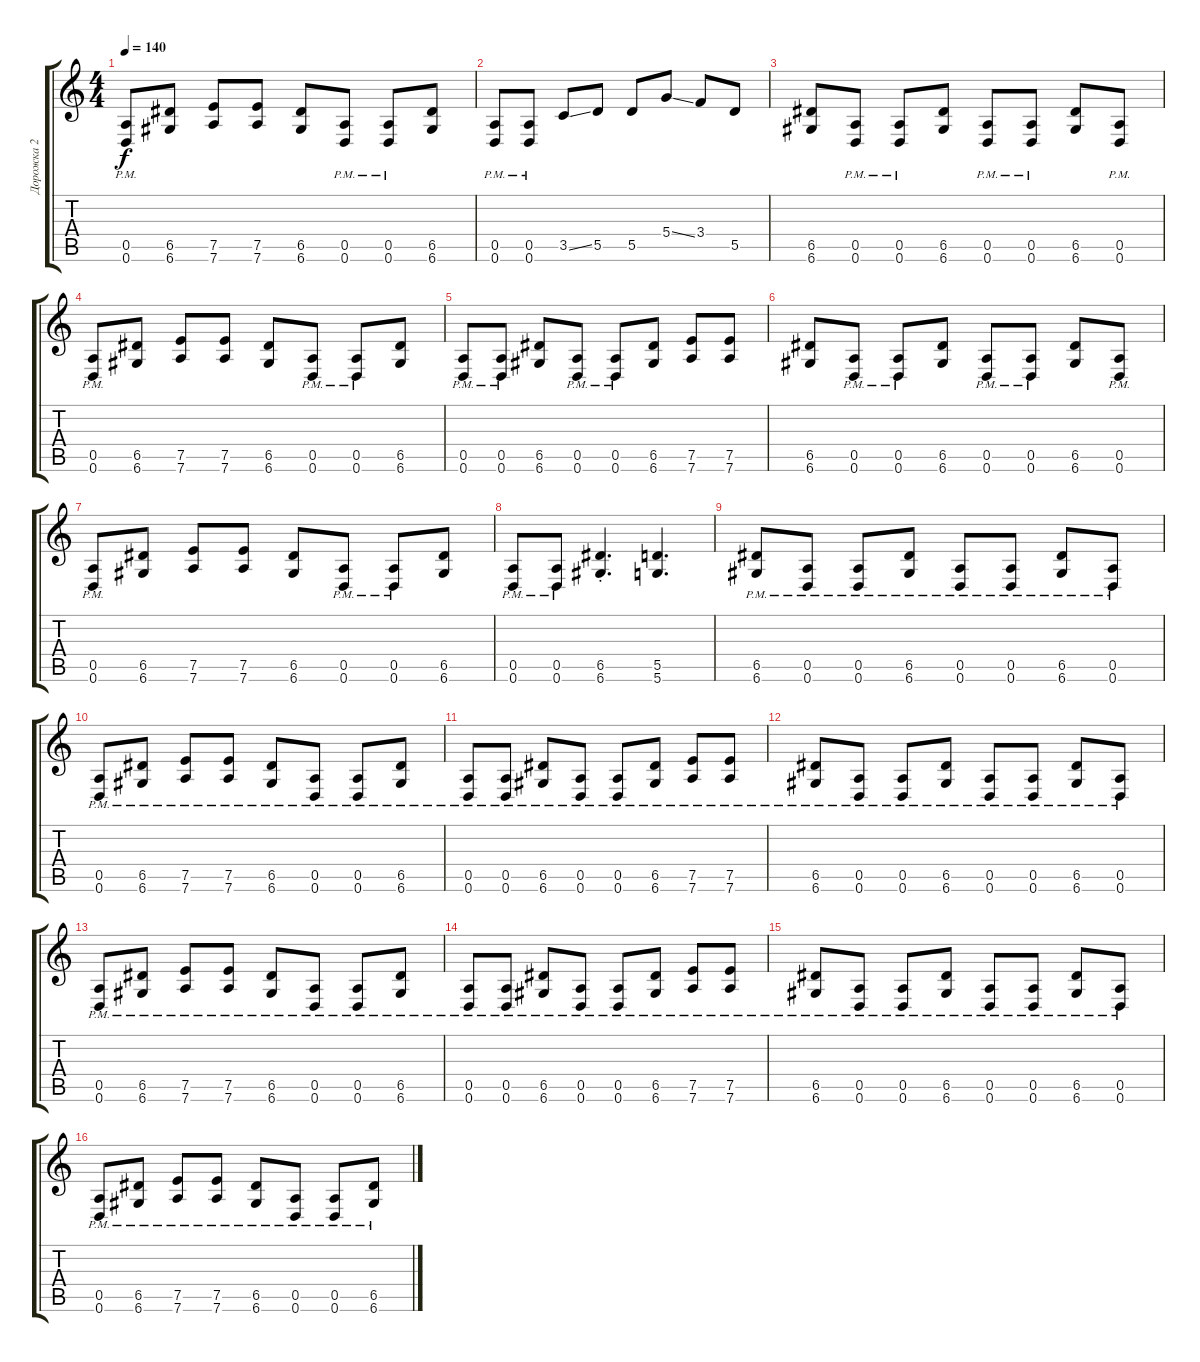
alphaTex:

\track ("Дорожка 2" "Дорожка 2") {instrument overdrivenguitar}
\staff {score tabs}
\tuning (E4 B3 G3 D3 A2 D2) {hide}
\ts (4 4)
\tempo 140
\clef g2
\ks c
(0.5{pm} 0.6{pm}).8{dy f} (6.5 6.6).8 (7.5 7.6).8 (7.5 7.6).8 (6.5 6.6).8 (0.5{pm} 0.6{pm}).8 (0.5{pm} 0.6{pm}).8 (6.5 6.6).8 |
(0.5{pm} 0.6{pm}).8 (0.5{pm} 0.6{pm}).8 3.5{ss}.8 5.5.8 5.5.8 5.4{ss}.8 3.4.8 5.5.8 |
(6.5 6.6).8 (0.5{pm} 0.6{pm}).8 (0.5{pm} 0.6{pm}).8 (6.5 6.6).8 (0.5{pm} 0.6{pm}).8 (0.5{pm} 0.6{pm}).8 (6.5 6.6).8 (0.5{pm} 0.6{pm}).8 |
(0.5{pm} 0.6{pm}).8 (6.5 6.6).8 (7.5 7.6).8 (7.5 7.6).8 (6.5 6.6).8 (0.5{pm} 0.6{pm}).8 (0.5{pm} 0.6{pm}).8 (6.5 6.6).8 |
(0.5{pm} 0.6{pm}).8 (0.5{pm} 0.6{pm}).8 (6.5 6.6).8 (0.5{pm} 0.6{pm}).8 (0.5{pm} 0.6{pm}).8 (6.5 6.6).8 (7.5 7.6).8 (7.5 7.6).8 |
(6.5 6.6).8 (0.5{pm} 0.6{pm}).8 (0.5{pm} 0.6{pm}).8 (6.5 6.6).8 (0.5{pm} 0.6{pm}).8 (0.5{pm} 0.6{pm}).8 (6.5 6.6).8 (0.5{pm} 0.6{pm}).8 |
(0.5{pm} 0.6{pm}).8 (6.5 6.6).8 (7.5 7.6).8 (7.5 7.6).8 (6.5 6.6).8 (0.5{pm} 0.6{pm}).8 (0.5{pm} 0.6{pm}).8 (6.5 6.6).8 |
(0.5{pm} 0.6{pm}).8 (0.5{pm} 0.6{pm}).8 (6.5{st} 6.6{st}).4{d} (5.5 5.6).4{d} |
(6.5{pm} 6.6{pm}).8 (0.5{pm} 0.6{pm}).8 (0.5{pm} 0.6{pm}).8 (6.5{pm} 6.6{pm}).8 (0.5{pm} 0.6{pm}).8 (0.5{pm} 0.6{pm}).8 (6.5{pm} 6.6{pm}).8 (0.5{pm} 0.6{pm}).8 |
(0.5{pm} 0.6{pm}).8 (6.5{pm} 6.6{pm}).8 (7.5{pm} 7.6{pm}).8 (7.5{pm} 7.6{pm}).8 (6.5{pm} 6.6{pm}).8 (0.5{pm} 0.6{pm}).8 (0.5{pm} 0.6{pm}).8 (6.5{pm} 6.6{pm}).8 |
(0.5{pm} 0.6{pm}).8 (0.5{pm} 0.6{pm}).8 (6.5{pm} 6.6{pm}).8 (0.5{pm} 0.6{pm}).8 (0.5{pm} 0.6{pm}).8 (6.5{pm} 6.6{pm}).8 (7.5{pm} 7.6{pm}).8 (7.5{pm} 7.6{pm}).8 |
(6.5{pm} 6.6{pm}).8 (0.5{pm} 0.6{pm}).8 (0.5{pm} 0.6{pm}).8 (6.5{pm} 6.6{pm}).8 (0.5{pm} 0.6{pm}).8 (0.5{pm} 0.6{pm}).8 (6.5{pm} 6.6{pm}).8 (0.5{pm} 0.6{pm}).8 |
(0.5{pm} 0.6{pm}).8 (6.5{pm} 6.6{pm}).8 (7.5{pm} 7.6{pm}).8 (7.5{pm} 7.6{pm}).8 (6.5{pm} 6.6{pm}).8 (0.5{pm} 0.6{pm}).8 (0.5{pm} 0.6{pm}).8 (6.5{pm} 6.6{pm}).8 |
(0.5{pm} 0.6{pm}).8 (0.5{pm} 0.6{pm}).8 (6.5{pm} 6.6{pm}).8 (0.5{pm} 0.6{pm}).8 (0.5{pm} 0.6{pm}).8 (6.5{pm} 6.6{pm}).8 (7.5{pm} 7.6{pm}).8 (7.5{pm} 7.6{pm}).8 |
(6.5{pm} 6.6{pm}).8 (0.5{pm} 0.6{pm}).8 (0.5{pm} 0.6{pm}).8 (6.5{pm} 6.6{pm}).8 (0.5{pm} 0.6{pm}).8 (0.5{pm} 0.6{pm}).8 (6.5{pm} 6.6{pm}).8 (0.5{pm} 0.6{pm}).8 |
(0.5{pm} 0.6{pm}).8 (6.5{pm} 6.6{pm}).8 (7.5{pm} 7.6{pm}).8 (7.5{pm} 7.6{pm}).8 (6.5{pm} 6.6{pm}).8 (0.5{pm} 0.6{pm}).8 (0.5{pm} 0.6{pm}).8 (6.5{pm} 6.6{pm}).8
